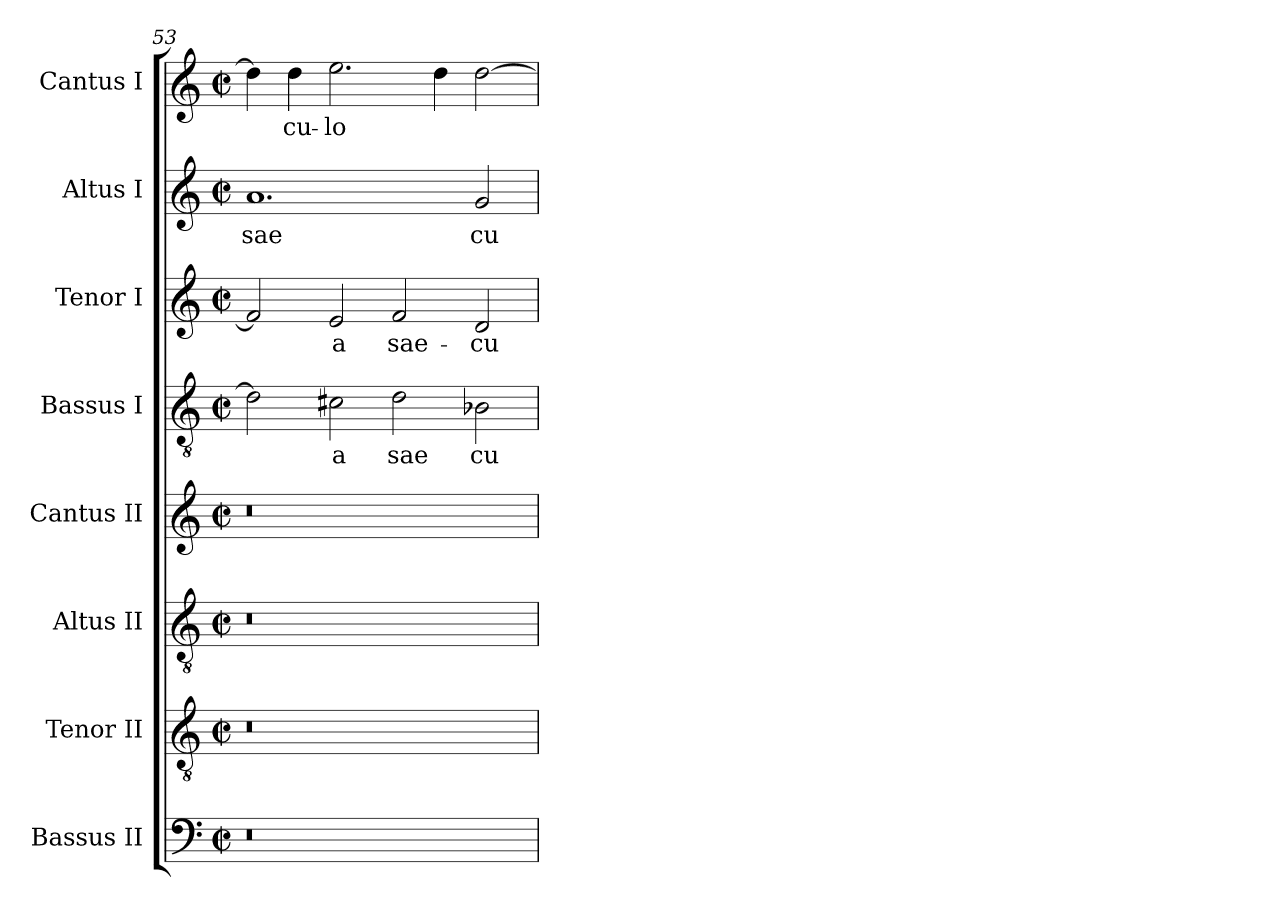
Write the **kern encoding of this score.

**kern	**kern	**kern	**kern	**kern	**text	**kern	**text	**kern	**text	**kern	**text
*part8	*part7	*part6	*part5	*part4	*part4	*part3	*part3	*part2	*part2	*part1	*part1
*staff8	*staff7	*staff6	*staff5	*staff4	*staff4	*staff3	*staff3	*staff2	*staff2	*staff1	*staff1
*I"Bassus II	*I"Tenor II	*I"Altus II	*I"Cantus II	*I"Bassus I	*	*I"Tenor I	*	*I"Altus I	*	*I"Cantus I	*
*clefF4	*clefGv2	*clefGv2	*clefG2	*clefGv2	*	*clefG2	*	*clefG2	*	*clefG2	*
*k[]	*k[]	*k[]	*k[]	*k[]	*	*k[]	*	*k[]	*	*k[]	*
*C:	*C:	*C:	*C:	*C:	*	*C:	*	*C:	*	*C:	*
*M2/2	*M2/2	*M2/2	*M2/2	*M2/2	*	*M2/2	*	*M2/2	*	*M2/2	*
*met(c|)	*met(c|)	*met(c|)	*met(c|)	*met(c|)	*	*met(c|)	*	*met(c|)	*	*met(c|)	*
=53	=53	=53	=53	=53	=53	=53	=53	=53	=53	=53	=53
!	!	!	!	!	!LO:LY:b:cj	!	!LO:LY:b:cj	!	!LO:LY:b:cj	!	!LO:LY:b:cj
0r	0r	0r	0r	2d\]	.	2f/]	.	1.a	sae	4dd\]	--
!	!	!	!	!	!	!	!	!	!	!	!LO:LY:b:cj
.	.	.	.	.	.	.	.	.	.	4dd\	-cu-
!	!	!	!	!	!LO:LY:b:cj	!	!LO:LY:b:cj	!	!	!	!LO:LY:b:cj
.	.	.	.	2c#X\	a	2e/	a	.	.	2.ee\	-lo
!	!	!	!	!	!LO:LY:b:cj	!	!LO:LY:b:cj	!	!	!	!
.	.	.	.	2d\	sae	2f/	sae-	.	.	.	.
!	!	!	!	!	!	!	!	!	!	!	!LO:LY:b:cj
.	.	.	.	.	.	.	.	.	.	4dd\	.
!	!	!	!	!	!LO:LY:b:cj	!	!LO:LY:b:cj	!	!LO:LY:b:cj	!	!LO:LY:b:cj
.	.	.	.	2B-X\	cu	2d/	-cu-	2g/	cu	[>2dd\	.
=	=	=	=	=	=	=	=	=	=	=	=
*-	*-	*-	*-	*-	*-	*-	*-	*-	*-	*-	*-
